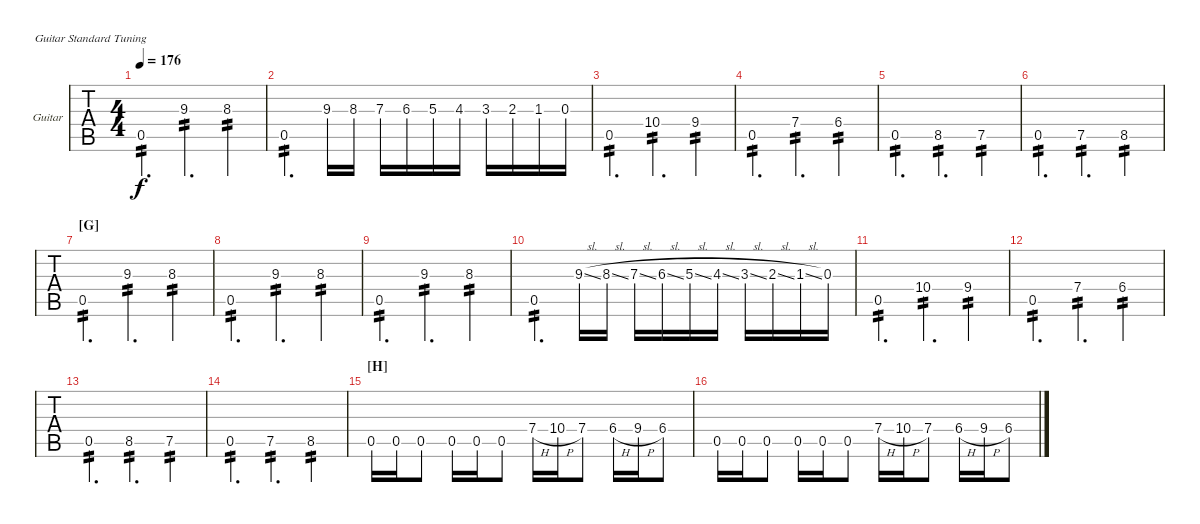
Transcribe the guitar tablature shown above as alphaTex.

\defaultSystemsLayout 4
\bracketExtendMode groupsimilarinstruments
\firstSystemTrackNameOrientation horizontal
\otherSystemsTrackNameOrientation horizontal
\track ("Guitar" "Guitar") {instrument distortionguitar}
\staff {tabs}
\tuning (E4 B3 G3 D3 A2 E2)
\ts (4 4)
\tempo 176
\clef g2
\ks c
0.5.4{d tp 2 dy f} 9.3.4{d tp 2} 8.3.4{tp 2} |
0.5.4{d tp 2} 9.3.16 8.3.16 7.3.16 6.3.16 5.3.16 4.3.16 3.3.16 2.3.16 1.3.16 0.3.16 |
0.5.4{d tp 2} 10.4.4{d tp 2} 9.4.4{tp 2} |
0.5.4{d tp 2} 7.4.4{d tp 2} 6.4.4{tp 2} |
0.5.4{d tp 2} 8.5.4{d tp 2} 7.5.4{tp 2} |
0.5.4{d tp 2} 7.5.4{d tp 2} 8.5.4{tp 2} |
\section ("G" "")
0.5.4{d tp 2} 9.3.4{d tp 2} 8.3.4{tp 2} |
0.5.4{d tp 2} 9.3.4{d tp 2} 8.3.4{tp 2} |
0.5.4{d tp 2} 9.3.4{d tp 2} 8.3.4{tp 2} |
0.5.4{d tp 2} 9.3{sl}.16 8.3{sl}.16 7.3{sl}.16 6.3{sl}.16 5.3{sl}.16 4.3{sl}.16 3.3{sl}.16 2.3{sl}.16 1.3{sl}.16 0.3.16 |
0.5.4{d tp 2} 10.4.4{d tp 2} 9.4.4{tp 2} |
0.5.4{d tp 2} 7.4.4{d tp 2} 6.4.4{tp 2} |
0.5.4{d tp 2} 8.5.4{d tp 2} 7.5.4{tp 2} |
0.5.4{d tp 2} 7.5.4{d tp 2} 8.5.4{tp 2} |
\section ("H" "")
0.5.16 0.5.16 0.5.8 0.5.16 0.5.16 0.5.8 7.4{h}.16 10.4{h}.16 7.4.8 6.4{h}.16 9.4{h}.16 6.4.8 |
0.5.16 0.5.16 0.5.8 0.5.16 0.5.16 0.5.8 7.4{h}.16 10.4{h}.16 7.4.8 6.4{h}.16 9.4{h}.16 6.4.8
